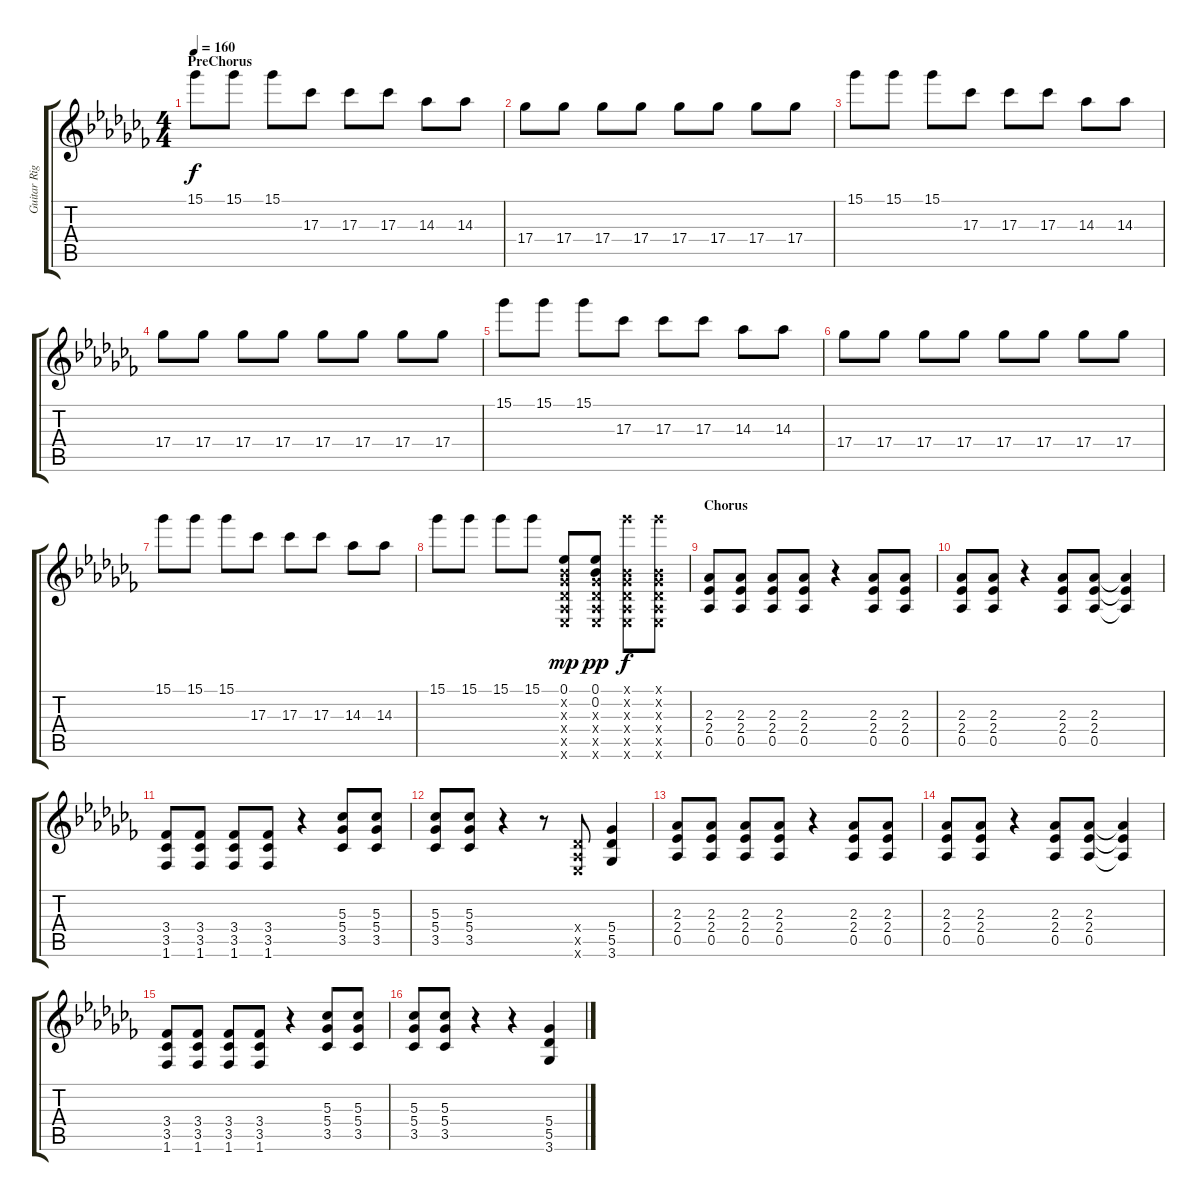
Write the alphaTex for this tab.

\track ("Guitar Right" "Guitar Rig") {instrument electricguitarjazz}
\staff {score tabs}
\tuning (Eb4 Bb3 Gb3 Db3 Ab2 Eb2) {hide}
\ts (4 4)
\section ("" "PreChorus")
\tempo 160
\clef g2
\ks cb
15.1.8{dy f} 15.1.8 15.1.8 17.3.8 17.3.8 17.3.8 14.3.8 14.3.8 |
17.4.8 17.4.8 17.4.8 17.4.8 17.4.8 17.4.8 17.4.8 17.4.8 |
15.1.8 15.1.8 15.1.8 17.3.8 17.3.8 17.3.8 14.3.8 14.3.8 |
17.4.8 17.4.8 17.4.8 17.4.8 17.4.8 17.4.8 17.4.8 17.4.8 |
15.1.8 15.1.8 15.1.8 17.3.8 17.3.8 17.3.8 14.3.8 14.3.8 |
17.4.8 17.4.8 17.4.8 17.4.8 17.4.8 17.4.8 17.4.8 17.4.8 |
15.1.8 15.1.8 15.1.8 17.3.8 17.3.8 17.3.8 14.3.8 14.3.8 |
15.1.8 15.1.8 15.1.8 15.1.8 (0.1 0.2{x} 0.3{x} 0.4{x} 0.5{x} 0.6{x}).8{dy mp instrument guitarharmonics} (0.1 0.2 0.3{x} 0.4{x} 0.5{x} 0.6{x}).8{dy pp} (15.1{x} 0.2{x} 0.3{x} 0.4{x} 0.5{x} 0.6{x}).8{dy f instrument distortionguitar} (15.1{x} 0.2{x} 0.3{x} 0.4{x} 0.5{x} 0.6{x}).8 |
\section ("" "Chorus")
(2.3 2.4 0.5).8 (2.3 2.4 0.5).8 (2.3 2.4 0.5).8 (2.3 2.4 0.5).8 r.4 (2.3 2.4 0.5).8 (2.3 2.4 0.5).8 |
(2.3 2.4 0.5).8 (2.3 2.4 0.5).8 r.4 (2.3 2.4 0.5).8 (2.3 2.4 0.5).8 (2.3{t} 2.4{t} 0.5{t}).4 |
(3.4 3.5 1.6).8 (3.4 3.5 1.6).8 (3.4 3.5 1.6).8 (3.4 3.5 1.6).8 r.4 (5.3 5.4 3.5).8 (5.3 5.4 3.5).8 |
(5.3 5.4 3.5).8 (5.3 5.4 3.5).8 r.4 r.8 (0.4{x} 0.5{x} 0.6{x}).8 (5.4 5.5 3.6).4 |
(2.3 2.4 0.5).8 (2.3 2.4 0.5).8 (2.3 2.4 0.5).8 (2.3 2.4 0.5).8 r.4 (2.3 2.4 0.5).8 (2.3 2.4 0.5).8 |
(2.3 2.4 0.5).8 (2.3 2.4 0.5).8 r.4 (2.3 2.4 0.5).8 (2.3 2.4 0.5).8 (2.3{t} 2.4{t} 0.5{t}).4 |
(3.4 3.5 1.6).8 (3.4 3.5 1.6).8 (3.4 3.5 1.6).8 (3.4 3.5 1.6).8 r.4 (5.3 5.4 3.5).8 (5.3 5.4 3.5).8 |
(5.3 5.4 3.5).8 (5.3 5.4 3.5).8 r.4 r.4 (5.4 5.5 3.6).4
